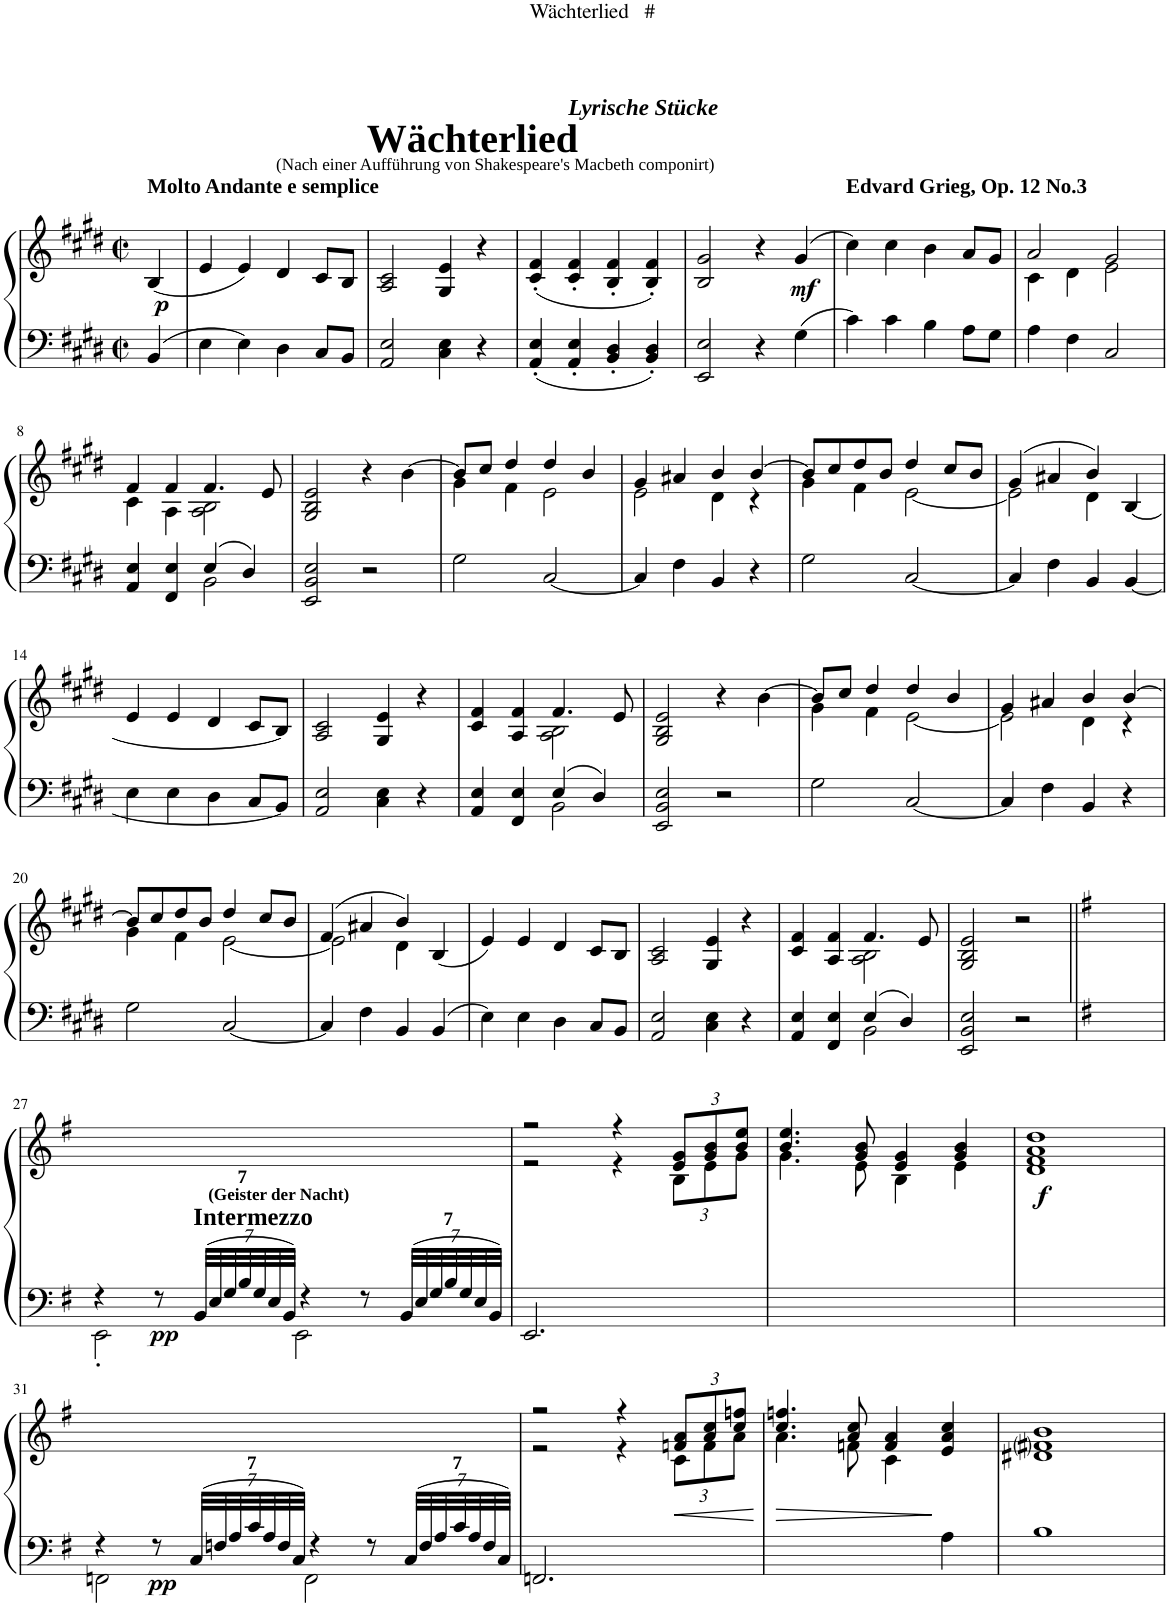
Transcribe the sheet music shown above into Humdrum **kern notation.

**kern	**kern	**dynam
*part1	*part1	*part1
*staff2	*staff1	*staff1/2
*I"Midi_1	*	*
*clefF4	*clefG2	*
*k[f#c#g#d#]	*k[f#c#g#d#]	*
*E:	*E:	*
*M2/2	*M2/2	*
*met(c|)	*met(c|)	*
=1	=1	=1
*	*^	*
!	!LO:TX:a:B:t=Molto Andante e semplice	!	!
!	!	!	!LO:DY:b
4BB/	(4B/	4ryy	p
=2	=2	=2	=2
4E\	4e/	2ryy	.
4E\	4e/)	.	.
!	!LO:TX:a:t=(Nach einer Aufführung von Shakespeare's Macbeth componirt)	!	!
4D#\	4d#/	2ryy	.
8C#/L	8c#/L	.	.
8BB/J	8B/J	.	.
!	!LO:TX:a:B:t=Wächterlied	!	!
=3	=3	=3	=3
2AA/ 2E/	2A/ 2c#/	2ryy	.
4C#\ 4E\	4G#/ 4e/	2ryy	.
4r	4r	.	.
=4	=4	=4	=4
4AA/' 4E/'	(4c#/' 4f#/'	2ryy	.
!	!LO:TX:a:Bi:t=Lyrische Stücke	!	!
4AA/' 4E/'	4c#/' 4f#/'	.	.
4BB/' 4D#/'	4B/' 4f#/'	2ryy	.
4BB/' 4D#/'	4B/' 4f#/')	.	.
=5	=5	=5	=5
2EE/ 2E/	2B/ 2g#/	2ryy	.
4r	4r	2ryy	.
!	!	!	!LO:DY:b
4G#\	(4g#/	.	mf
=6	=6	=6	=6
!	!LO:TX:a:B:t=Edvard Grieg, Op. 12 No.3	!	!
4c#\	4cc#\)	2ryy	.
4c#\	4cc#\	.	.
4B\	4b\	2ryy	.
8A\L	8a/L	.	.
8G#\J	8g#/J	.	.
=7	=7	=7	=7
4A\	2a/	4c#\	.
4F#\	.	4d#\	.
2C#/	2g#/	2e\	.
!!LO:LB:g=z	!!
=8	=8	=8	=8
*^	*	*	*
4AA/ 4E/	2ryy	4f#/	4c#\	.
4FF#/ 4E/	.	4f#/	4A\	.
4E/	2BB\	4.f#/	2A\ 2B\	.
4D#/	.	.	.	.
.	.	8e/	.	.
=9	=9	=9	=9	=9
2EE/ 2BB/ 2E/	2ryy	2G#/ 2B/ 2e/	2ryy	.
2r	2ryy	4r	2ryy	.
.	.	[4b\	.	.
=10	=10	=10	=10	=10
2G#\	2ryy	8b/L]	4g#\	.
.	.	8cc#/J	.	.
.	.	4dd#/	4f#\	.
[2C#/	2ryy	4dd#/	2e\	.
.	.	4b/	.	.
=11	=11	=11	=11	=11
4C#/]	2ryy	4g#/	2e\	.
4F#\	.	4a#X/	.	.
4BB/	2ryy	4b/	4d#\	.
4r	.	[4b/	4r	.
=12	=12	=12	=12	=12
2G#\	2ryy	8b/L]	4g#\	.
.	.	8cc#/	.	.
.	.	8dd#/	4f#\	.
.	.	8b/J	.	.
[2C#/	2ryy	4dd#/	[2e\	.
.	.	8cc#/L	.	.
.	.	8b/J	.	.
=13	=13	=13	=13	=13
4C#/]	2ryy	(4g#/	2e\]	.
4F#\	.	4a#X/	.	.
4BB/	2ryy	4b/)	4d#\	.
[4BB/	.	[4B/	4ryy	.
!!LO:LB:g=z	!!
=14	=14	=14	=14	=14
4E\	2ryy	4e/	2ryy	.
4E\	.	4e/	.	.
4D#\	2ryy	4d#/	2ryy	.
8C#/L	.	8c#/L	.	.
8BB/J]	.	8B/J]	.	.
=15	=15	=15	=15	=15
2AA/ 2E/	2ryy	2A/ 2c#/	2ryy	.
4C#\ 4E\	2ryy	4G#/ 4e/	2ryy	.
4r	.	4r	.	.
=16	=16	=16	=16	=16
4AA/ 4E/	2ryy	4c#/ 4f#/	2ryy	.
4FF#/ 4E/	.	4A/ 4f#/	.	.
4E/	2BB\	4.f#/	2A\ 2B\	.
4D#/	.	.	.	.
.	.	8e/	.	.
=17	=17	=17	=17	=17
2EE/ 2BB/ 2E/	2ryy	2G#/ 2B/ 2e/	2ryy	.
2r	2ryy	4r	2ryy	.
.	.	[4b\	.	.
=18	=18	=18	=18	=18
2G#\	2ryy	8b/L]	4g#\	.
.	.	8cc#/J	.	.
.	.	4dd#/	4f#\	.
[2C#/	2ryy	4dd#/	[2e\	.
.	.	4b/	.	.
=19	=19	=19	=19	=19
4C#/]	2ryy	4g#/	2e\]	.
4F#\	.	4a#X/	.	.
4BB/	2ryy	4b/	4d#\	.
4r	.	[4b/	4r	.
!!LO:LB:g=z	!!
=20	=20	=20	=20	=20
2G#\	2ryy	8b/L]	4g#\	.
.	.	8cc#/	.	.
.	.	8dd#/	4f#\	.
.	.	8b/J	.	.
[2C#/	2ryy	4dd#/	[2e\	.
.	.	8cc#/L	.	.
.	.	8b/J	.	.
=21	=21	=21	=21	=21
4C#/]	2ryy	(4f#/	2e\]	.
4F#\	.	4a#X/	.	.
4BB/	2ryy	4b/)	4d#\	.
4BB/	.	(4B/	4ryy	.
=22	=22	=22	=22	=22
4E\	2ryy	4e/)	2ryy	.
4E\	.	4e/	.	.
4D#\	2ryy	4d#/	2ryy	.
8C#/L	.	8c#/L	.	.
8BB/J	.	8B/J	.	.
=23	=23	=23	=23	=23
2AA/ 2E/	2ryy	2A/ 2c#/	2ryy	.
4C#\ 4E\	2ryy	4G#/ 4e/	2ryy	.
4r	.	4r	.	.
=24	=24	=24	=24	=24
4AA/ 4E/	2ryy	4c#/ 4f#/	2ryy	.
4FF#/ 4E/	.	4A/ 4f#/	.	.
4E/	2BB\	4.f#/	2A\ 2B\	.
4D#/	.	.	.	.
.	.	8e/	.	.
=25	=25	=25	=25	=25
2EE/ 2BB/ 2E/	2ryy	2G#/ 2B/ 2e/	2ryy	.
2r	2ryy	2r	2ryy	.
*v	*v	*	*	*
*	*v	*v	*
=26||	=26||	=26||
*k[f#]	*k[f#]	*
*G:	*G:	*
1ryy	1ryy	.
!!LO:LB:g=z
=27	=27	=27
*^	*^	*
4r	2EE'\	2ryy	2ryy	.
!	!	!	!	!LO:DY:b=2
8r	.	.	.	pp
*Xbrackettup	*	*	*	*
!LO:TX:a:B:t=Intermezzo	!	!	!	!
56BB/LLL	.	.	.	.
!LO:TX:a:B:t=(Geister der Nacht)	!	!	!	!
56E/	.	.	.	.
4480ryy	.	.	.	.
56G/	.	.	.	.
!LO:TX:a:B:t=7	!	!	!	!
56B/	.	.	.	.
56G/	.	.	.	.
56E/	.	.	.	.
56BB/JJJ	.	.	.	.
.	2EE\	2ryy	2ryy	.
4r	.	.	.	.
8r	.	.	.	.
56BB/LLL	.	.	.	.
56E/	.	.	.	.
56G/	.	.	.	.
!LO:TX:a:B:t=7	!	!	!	!
56B/	.	.	.	.
56G/	.	.	.	.
56E/	.	.	.	.
[960%17BB/JJJ	.	.	.	.
.	13440ryy	13440ryy	13440ryy	.
=28	=28	=28	=28	=28
2.EE/	2ryy	2r	2r	.
.	2ryy	4r	4r	.
*	*	*Xbrackettup	*	*
6720BB/]	.	12e/ 12g/L	12B\L	.
4ryy	.	.	.	.
.	.	12g/ 12b/	12e\	.
.	.	12b/ 12ee/J	12g\J	.
.	6720ryy	6720ryy	6720ryy	.
=29	=29	=29	=29	=29
2ryy	2ryy	4.b/ 4.ee/	4.g\	.
.	.	8g/ 8b/	8e\	.
2ryy	2ryy	4e/ 4g/	4B\	.
.	.	4g/ 4b/	4e\	.
=30	=30	=30	=30	=30
!	!	!	!	!LO:DY:b
2ryy	2ryy	1dd	1d 1f# 1a	f
2ryy	2ryy	.	.	.
!!LO:LB:g=z	!!
=31	=31	=31	=31	=31
4r	2FFn\	2ryy	2ryy	.
!	!	!	!	!LO:DY:b=2
8r	.	.	.	pp
56C/LLL	.	.	.	.
56Fn/	.	.	.	.
4480ryy	.	.	.	.
56A/	.	.	.	.
!LO:TX:a:B:t=7	!	!	!	!
56c/	.	.	.	.
56A/	.	.	.	.
56F/	.	.	.	.
56C/JJJ	.	.	.	.
.	2FF\	2ryy	2ryy	.
4r	.	.	.	.
8r	.	.	.	.
56C/LLL	.	.	.	.
56F/	.	.	.	.
56A/	.	.	.	.
!LO:TX:a:B:t=7	!	!	!	!
56c/	.	.	.	.
56A/	.	.	.	.
56F/	.	.	.	.
[960%17C/JJJ	.	.	.	.
.	13440ryy	13440ryy	13440ryy	.
=32	=32	=32	=32	=32
2.FFn/	2ryy	2r	2r	.
.	2ryy	4r	4r	.
!	!	!	!	!LO:HP:b
6720C/]	.	12fn/ 12a/L	12c\L	<
4ryy	.	.	.	.
.	.	12a/ 12cc/	12f\	.
.	.	12cc/ 12ffn/J	12a\J	.
.	6720ryy	6720ryy	6720ryy	[
=33	=33	=33	=33	=33
!	!	!	!	!LO:HP:b
2ryy	2ryy	4.cc/ 4.ffn/	4.a\	>
.	.	8a/ 8cc/	8fn\	.
4ryy	2ryy	4f/ 4a/	4c\	.
4A\	.	4e/ 4a/ 4cc/	4ryy	]
=34	=34	=34	=34	=34
1B	2ryy	1b	1d#X 1f#i	.
.	2ryy	.	.	.
*v	*v	*	*	*
*	*v	*v	*
=	=	=
*-	*-	*-
